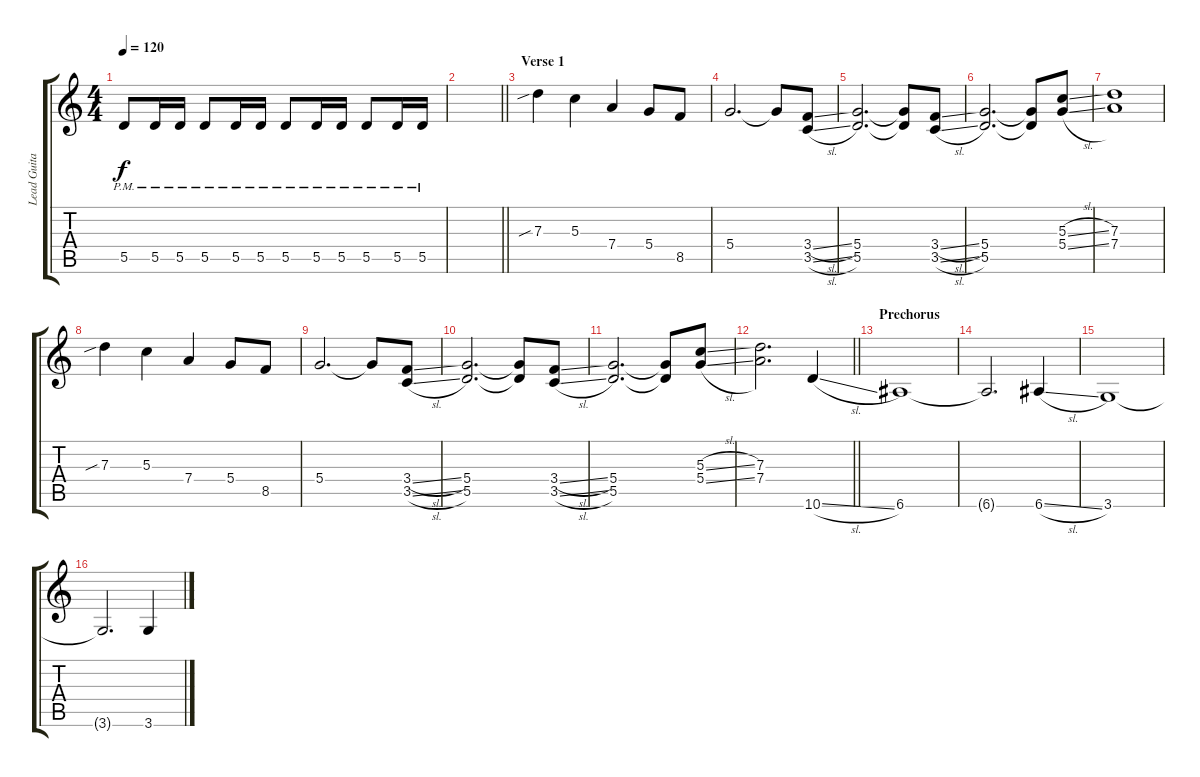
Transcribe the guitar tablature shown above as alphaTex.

\track ("Lead Guitar" "Lead Guita") {instrument distortionguitar}
\staff {score tabs}
\tuning (E4 B3 G3 D3 A2 E2) {hide}
\ts (4 4)
\tempo 120
\clef g2
\ks c
5.5{pm}.8{dy f} 5.5{pm}.16 5.5{pm}.16 5.5{pm}.8 5.5{pm}.16 5.5{pm}.16 5.5{pm}.8 5.5{pm}.16 5.5{pm}.16 5.5{pm}.8 5.5{pm}.16 5.5{pm}.16 |
\barLineRight lightlight
|
\section ("" "Verse 1")
7.3{sib}.4 5.3.4 7.4.4 5.4.8 8.5.8 |
5.4.2{d} 5.4{t}.8 (3.4{sl} 3.5{sl}).8 |
(5.4 5.5).2{d} (5.4{t} 5.5{t}).8 (3.4{sl} 3.5{sl}).8 |
(5.4 5.5).2{d} (5.4{t} 5.5{t}).8 (5.3{sl} 5.4{sl}).8 |
(7.3 7.4).1 |
7.3{sib}.4 5.3.4 7.4.4 5.4.8 8.5.8 |
5.4.2{d} 5.4{t}.8 (3.4{sl} 3.5{sl}).8 |
(5.4 5.5).2{d} (5.4{t} 5.5{t}).8 (3.4{sl} 3.5{sl}).8 |
(5.4 5.5).2{d} (5.4{t} 5.5{t}).8 (5.3{sl} 5.4{sl}).8 |
\barLineRight lightlight
(7.3 7.4).2{d} 10.6{sl}.4 |
\section ("" "Prechorus")
6.6.1 |
6.6{t}.2{d} 6.6{sl}.4 |
3.6.1 |
3.6{t}.2{d} 3.6{sl}.4
